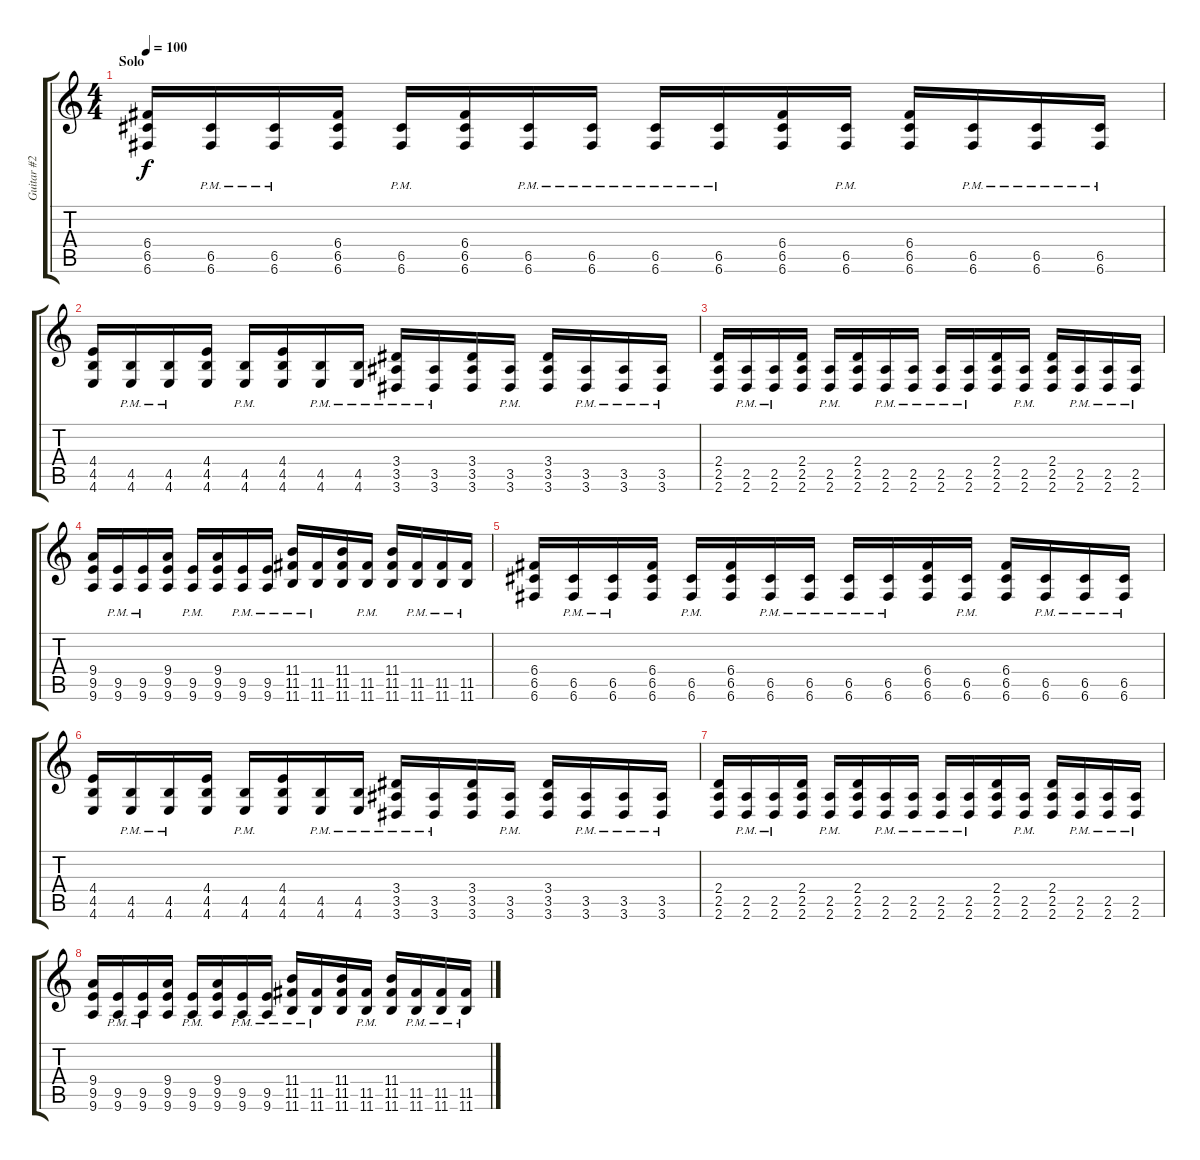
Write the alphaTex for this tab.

\track ("Guitar #2" "Guitar #2") {instrument distortionguitar}
\staff {score tabs}
\tuning (D4 A3 F3 C3 G2 C2) {hide}
\ts (4 4)
\section ("" "Solo")
\tempo 100
\clef g2
\ks c
(6.4 6.5 6.6).16{dy f} (6.5{pm} 6.6{pm}).16 (6.5{pm} 6.6{pm}).16 (6.4 6.5 6.6).16 (6.5{pm} 6.6{pm}).16 (6.4 6.5 6.6).16 (6.5{pm} 6.6{pm}).16 (6.5{pm} 6.6{pm}).16 (6.5{pm} 6.6{pm}).16 (6.5{pm} 6.6{pm}).16 (6.4 6.5 6.6).16 (6.5{pm} 6.6{pm}).16 (6.4 6.5 6.6).16 (6.5{pm} 6.6{pm}).16 (6.5{pm} 6.6{pm}).16 (6.5{pm} 6.6{pm}).16 |
(4.4 4.5 4.6).16 (4.5{pm} 4.6{pm}).16 (4.5{pm} 4.6{pm}).16 (4.4 4.5 4.6).16 (4.5{pm} 4.6{pm}).16 (4.4 4.5 4.6).16 (4.5{pm} 4.6{pm}).16 (4.5{pm} 4.6{pm}).16 (3.4 3.5{pm} 3.6{pm}).16 (3.5{pm} 3.6{pm}).16 (3.4 3.5 3.6).16 (3.5{pm} 3.6{pm}).16 (3.4 3.5 3.6).16 (3.5{pm} 3.6{pm}).16 (3.5{pm} 3.6{pm}).16 (3.5{pm} 3.6{pm}).16 |
(2.4 2.5 2.6).16 (2.5{pm} 2.6{pm}).16 (2.5{pm} 2.6{pm}).16 (2.4 2.5 2.6).16 (2.5{pm} 2.6{pm}).16 (2.4 2.5 2.6).16 (2.5{pm} 2.6{pm}).16 (2.5{pm} 2.6{pm}).16 (2.5{pm} 2.6{pm}).16 (2.5{pm} 2.6{pm}).16 (2.4 2.5 2.6).16 (2.5{pm} 2.6{pm}).16 (2.4 2.5 2.6).16 (2.5{pm} 2.6{pm}).16 (2.5{pm} 2.6{pm}).16 (2.5{pm} 2.6{pm}).16 |
(9.4 9.5 9.6).16 (9.5{pm} 9.6{pm}).16 (9.5{pm} 9.6{pm}).16 (9.4 9.5 9.6).16 (9.5{pm} 9.6{pm}).16 (9.4 9.5 9.6).16 (9.5{pm} 9.6{pm}).16 (9.5{pm} 9.6{pm}).16 (11.4 11.5{pm} 11.6{pm}).16 (11.5{pm} 11.6{pm}).16 (11.4 11.5 11.6).16 (11.5{pm} 11.6{pm}).16 (11.4 11.5 11.6).16 (11.5{pm} 11.6{pm}).16 (11.5{pm} 11.6{pm}).16 (11.5{pm} 11.6{pm}).16 |
(6.4 6.5 6.6).16 (6.5{pm} 6.6{pm}).16 (6.5{pm} 6.6{pm}).16 (6.4 6.5 6.6).16 (6.5{pm} 6.6{pm}).16 (6.4 6.5 6.6).16 (6.5{pm} 6.6{pm}).16 (6.5{pm} 6.6{pm}).16 (6.5{pm} 6.6{pm}).16 (6.5{pm} 6.6{pm}).16 (6.4 6.5 6.6).16 (6.5{pm} 6.6{pm}).16 (6.4 6.5 6.6).16 (6.5{pm} 6.6{pm}).16 (6.5{pm} 6.6{pm}).16 (6.5{pm} 6.6{pm}).16 |
(4.4 4.5 4.6).16 (4.5{pm} 4.6{pm}).16 (4.5{pm} 4.6{pm}).16 (4.4 4.5 4.6).16 (4.5{pm} 4.6{pm}).16 (4.4 4.5 4.6).16 (4.5{pm} 4.6{pm}).16 (4.5{pm} 4.6{pm}).16 (3.4 3.5{pm} 3.6{pm}).16 (3.5{pm} 3.6{pm}).16 (3.4 3.5 3.6).16 (3.5{pm} 3.6{pm}).16 (3.4 3.5 3.6).16 (3.5{pm} 3.6{pm}).16 (3.5{pm} 3.6{pm}).16 (3.5{pm} 3.6{pm}).16 |
(2.4 2.5 2.6).16 (2.5{pm} 2.6{pm}).16 (2.5{pm} 2.6{pm}).16 (2.4 2.5 2.6).16 (2.5{pm} 2.6{pm}).16 (2.4 2.5 2.6).16 (2.5{pm} 2.6{pm}).16 (2.5{pm} 2.6{pm}).16 (2.5{pm} 2.6{pm}).16 (2.5{pm} 2.6{pm}).16 (2.4 2.5 2.6).16 (2.5{pm} 2.6{pm}).16 (2.4 2.5 2.6).16 (2.5{pm} 2.6{pm}).16 (2.5{pm} 2.6{pm}).16 (2.5{pm} 2.6{pm}).16 |
(9.4 9.5 9.6).16 (9.5{pm} 9.6{pm}).16 (9.5{pm} 9.6{pm}).16 (9.4 9.5 9.6).16 (9.5{pm} 9.6{pm}).16 (9.4 9.5 9.6).16 (9.5{pm} 9.6{pm}).16 (9.5{pm} 9.6{pm}).16 (11.4 11.5{pm} 11.6{pm}).16 (11.5{pm} 11.6{pm}).16 (11.4 11.5 11.6).16 (11.5{pm} 11.6{pm}).16 (11.4 11.5 11.6).16 (11.5{pm} 11.6{pm}).16 (11.5{pm} 11.6{pm}).16 (11.5{pm} 11.6{pm}).16
